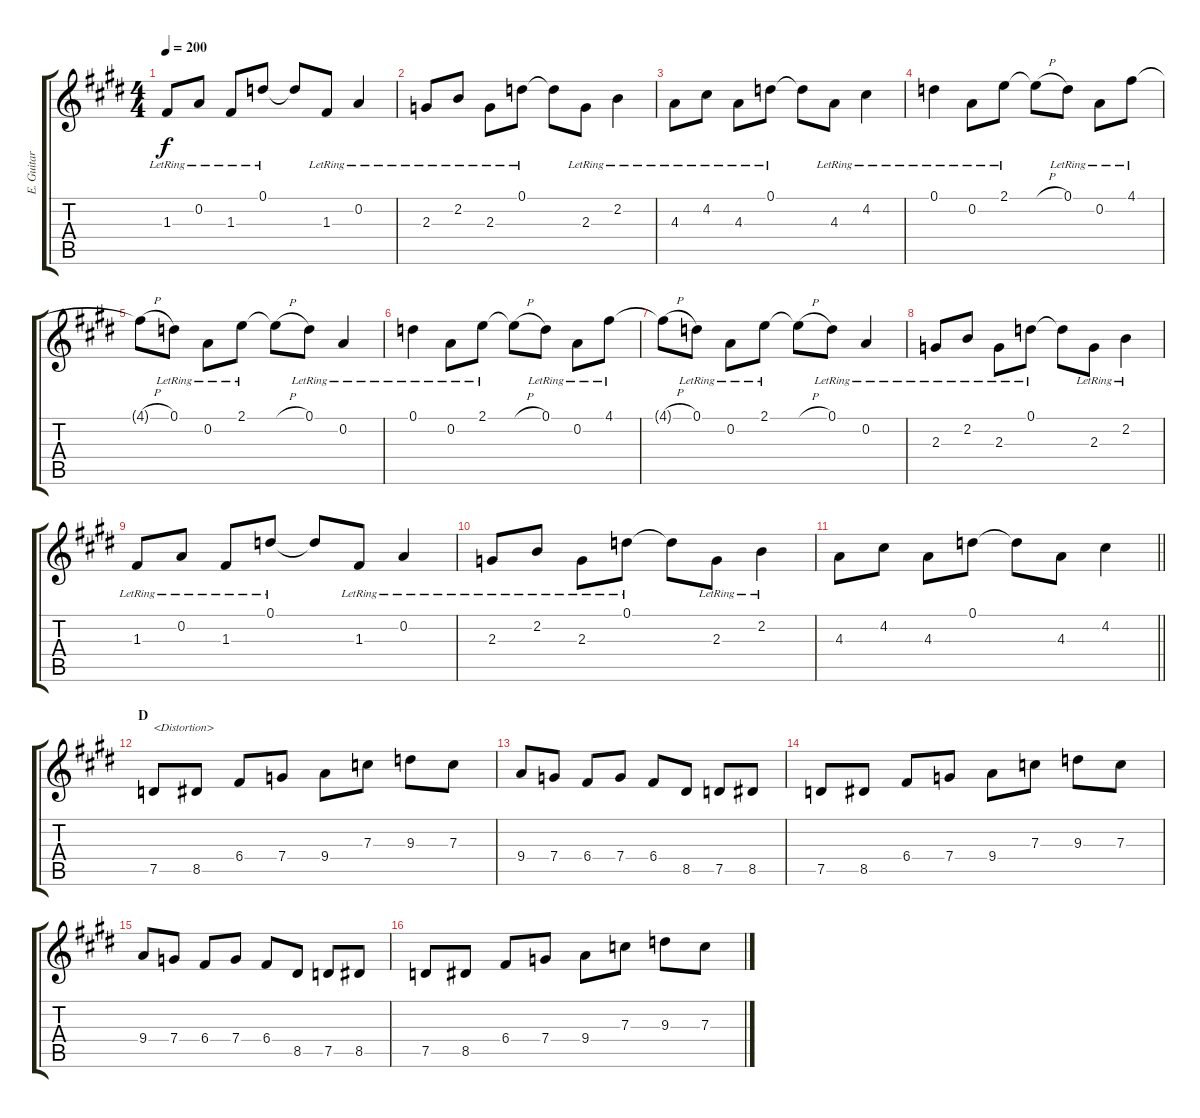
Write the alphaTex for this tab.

\track ("E. Guitar I" "E. Guitar ") {instrument overdrivenguitar}
\staff {score tabs}
\tuning (D4 A3 F3 C3 G2 D2) {hide}
\ts (4 4)
\tempo 200
\clef g2
\ks e
1.3{lr}.8{dy f} 0.2{lr}.8 1.3{lr}.8 0.1{lr}.8 0.1{t}.8 1.3{lr}.8 0.2{lr}.4 |
2.3{lr}.8 2.2{lr}.8 2.3{lr}.8 0.1{lr}.8 0.1{t}.8 2.3{lr}.8 2.2{lr}.4 |
4.3{lr}.8 4.2{lr}.8 4.3{lr}.8 0.1{lr}.8 0.1{t}.8 4.3{lr}.8 4.2{lr}.4 |
0.1{lr}.4 0.2{lr}.8 2.1{lr}.8 2.1{h t}.8 0.1{lr}.8 0.2{lr}.8 4.1{lr}.8 |
4.1{h t}.8 0.1{lr}.8 0.2{lr}.8 2.1{lr}.8 2.1{h t}.8 0.1{lr}.8 0.2{lr}.4 |
0.1{lr}.4 0.2{lr}.8 2.1{lr}.8 2.1{h t}.8 0.1{lr}.8 0.2{lr}.8 4.1{lr}.8 |
4.1{h t}.8 0.1{lr}.8 0.2{lr}.8 2.1{lr}.8 2.1{h t}.8 0.1{lr}.8 0.2{lr}.4 |
2.3{lr}.8 2.2{lr}.8 2.3{lr}.8 0.1{lr}.8 0.1{t}.8 2.3{lr}.8 2.2{lr}.4 |
1.3{lr}.8 0.2{lr}.8 1.3{lr}.8 0.1{lr}.8 0.1{t}.8 1.3{lr}.8 0.2{lr}.4 |
2.3{lr}.8 2.2{lr}.8 2.3{lr}.8 0.1{lr}.8 0.1{t}.8 2.3{lr}.8 2.2{lr}.4 |
\barLineRight lightlight
4.3.8 4.2.8 4.3.8 0.1.8 0.1{t}.8 4.3.8 4.2.4 |
\section ("" "D")
7.5.8{txt "<Distortion>" instrument overdrivenguitar} 8.5.8 6.4.8 7.4.8 9.4.8 7.3.8 9.3.8 7.3.8 |
9.4.8 7.4.8 6.4.8 7.4.8 6.4.8 8.5.8 7.5.8 8.5.8 |
7.5.8 8.5.8 6.4.8 7.4.8 9.4.8 7.3.8 9.3.8 7.3.8 |
9.4.8 7.4.8 6.4.8 7.4.8 6.4.8 8.5.8 7.5.8 8.5.8 |
7.5.8 8.5.8 6.4.8 7.4.8 9.4.8 7.3.8 9.3.8 7.3.8
